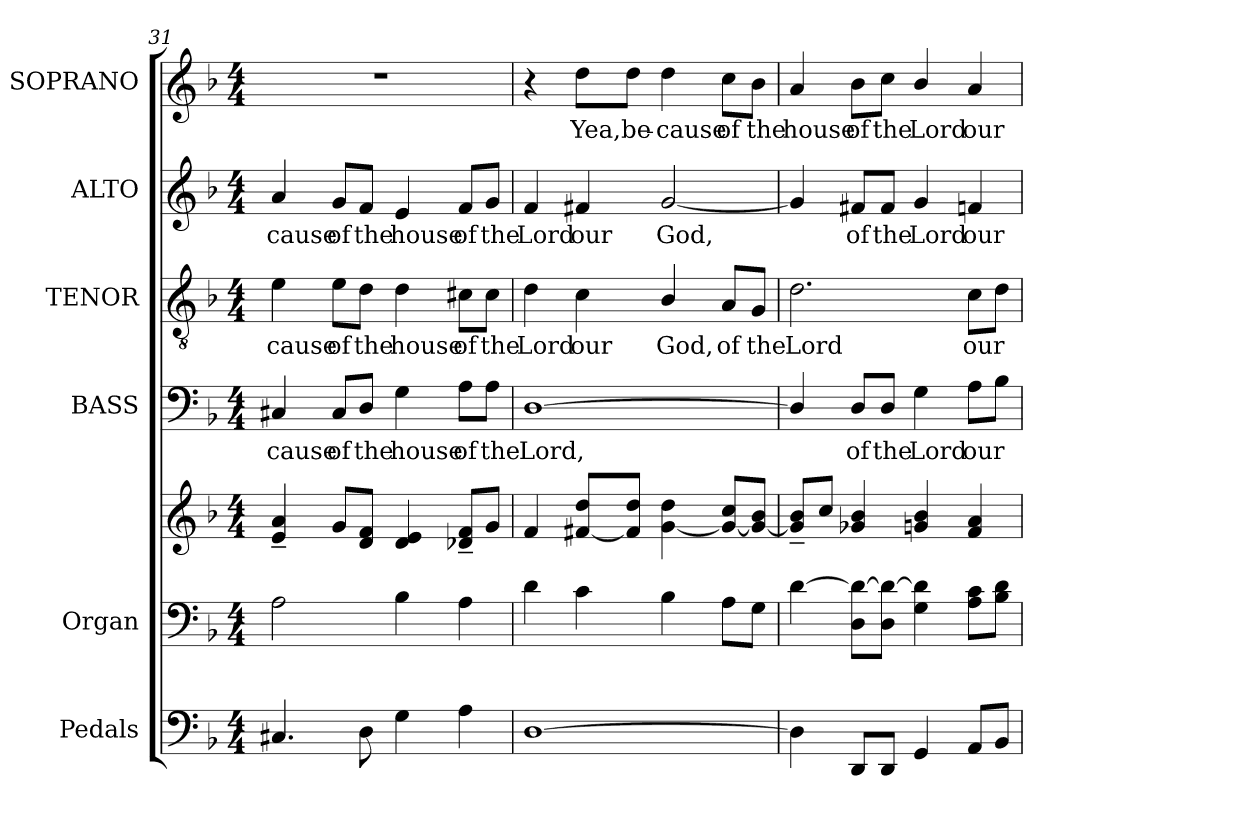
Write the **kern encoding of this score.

**kern	**kern	**kern	**kern	**text	**kern	**text	**kern	**text	**kern	**text
*part6	*part5	*part5	*part4	*part4	*part3	*part3	*part2	*part2	*part1	*part1
*staff7	*staff6	*staff5	*staff4	*staff4	*staff3	*staff3	*staff2	*staff2	*staff1	*staff1
*I"Pedals	*I"Organ	*	*I"BASS	*	*I"TENOR	*	*I"ALTO	*	*I"SOPRANO	*
*I'Ped.	*I'Org.	*	*I'B.	*	*I'T.	*	*I'A.	*	*I'S.	*
*clefF4	*clefF4	*clefG2	*clefF4	*	*clefGv2	*	*clefG2	*	*clefG2	*
*	*	*	*	*	*ITrd7c12	*	*	*	*	*
*k[b-]	*k[b-]	*k[b-]	*k[b-]	*	*k[b-]	*	*k[b-]	*	*k[b-]	*
*F:	*F:	*F:	*F:	*	*F:	*	*F:	*	*F:	*
*M4/4	*M4/4	*M4/4	*M4/4	*	*M4/4	*	*M4/4	*	*M4/4	*
=31	=31	=31	=31	=31	=31	=31	=31	=31	=31	=31
!	!	!	!	!LO:LY:b:color=#000000	!	!	!	!	!	!
!	!	!	!	!	!	!LO:LY:b:color=#000000	!	!	!	!
!	!	!	!	!	!	!	!	!LO:LY:b:color=#000000	!	!
4.C#Xi/	2Ai\	4ei/~ 4ai~	4C#Xi/	-cause	4Ei\	-cause	4ai/	-cause	1r	.
!	!	!	!	!LO:LY:b:color=#000000	!	!	!	!	!	!
!	!	!	!	!	!	!LO:LY:b:color=#000000	!	!	!	!
!	!	!	!	!	!	!	!	!LO:LY:b:color=#000000	!	!
.	.	8gi/L	8C#i/L	of	8Ei\L	of	8gi/L	of	.	.
!	!	!	!	!LO:LY:b:color=#000000	!	!	!	!	!	!
!	!	!	!	!	!	!LO:LY:b:color=#000000	!	!	!	!
!	!	!	!	!	!	!	!	!LO:LY:b:color=#000000	!	!
8Di\	.	8di/ 8fiJ	8Di/J	the	8Di\J	the	8fi/J	the	.	.
!	!	!	!	!LO:LY:b:color=#000000	!	!	!	!	!	!
!	!	!	!	!	!	!LO:LY:b:color=#000000	!	!	!	!
!	!	!	!	!	!	!	!	!LO:LY:b:color=#000000	!	!
4Gi\	4B-i\	4di/ 4ei	4Gi\	house	4Di\	house	4ei/	house	.	.
!	!	!	!	!LO:LY:b:color=#000000	!	!	!	!	!	!
!	!	!	!	!	!	!LO:LY:b:color=#000000	!	!	!	!
!	!	!	!	!	!	!	!	!LO:LY:b:color=#000000	!	!
4Ai\	4Ai\	8d-Xi/~ 8fi~L	8Ai\L	of	8C#Xi\L	of	8fi/L	of	.	.
!	!	!	!	!LO:LY:b:color=#000000	!	!	!	!	!	!
!	!	!	!	!	!	!LO:LY:b:color=#000000	!	!	!	!
!	!	!	!	!	!	!	!	!LO:LY:b:color=#000000	!	!
.	.	8gi/J	8Ai\J	the	8C#i\J	the	8gi/J	the	.	.
!!LO:PB:g=z
=32	=32	=32	=32	=32	=32	=32	=32	=32	=32	=32
!	!	!	!	!LO:LY:b:color=#000000	!	!	!	!	!	!
!	!	!	!	!	!	!LO:LY:b:color=#000000	!	!	!	!
!	!	!	!	!	!	!	!	!LO:LY:b:color=#000000	!	!
[1Di	4di\	4fi/	[1Di	Lord,	4Di\	Lord	4fi/	Lord	4r	.
!	!	!	!	!	!	!LO:LY:b:color=#000000	!	!	!	!
!	!	!	!	!	!	!	!	!LO:LY:b:color=#000000	!	!
!	!	!	!	!	!	!	!	!	!	!LO:LY:b:color=#000000
.	4ci\	[8f#Xi/ 8ddiL	.	.	4Ci\	our	4f#Xi/	our	8ddi\L	Yea,
!	!	!	!	!	!	!	!	!	!	!LO:LY:b:color=#000000
.	.	8f#i/] 8ddiJ	.	.	.	.	.	.	8ddi\J	be-
!	!	!	!	!	!	!LO:LY:b:color=#000000	!	!	!	!
!	!	!	!	!	!	!	!	!LO:LY:b:color=#000000	!	!
!	!	!	!	!	!	!	!	!	!	!LO:LY:b:color=#000000
.	4B-i\	[4gi\ 4ddi	.	.	4BB-i/	God,	[2gi/	God,	4ddi\	-cause
!	!	!	!	!	!	!LO:LY:b:color=#000000	!	!	!	!
!	!	!	!	!	!	!	!	!	!	!LO:LY:b:color=#000000
.	8Ai\L	8gi/_ 8cciL	.	.	8AAi/L	of	.	.	8cci\L	of
!	!	!	!	!	!	!LO:LY:b:color=#000000	!	!	!	!
!	!	!	!	!	!	!	!	!	!	!LO:LY:b:color=#000000
.	8Gi\J	8gi/_ 8b-iJ	.	.	8GGi/J	the	.	.	8b-i\J	the
=33	=33	=33	=33	=33	=33	=33	=33	=33	=33	=33
!	!	!	!	!	!	!LO:LY:b:color=#000000	!	!	!	!
!	!	!	!	!	!	!	!	!	!	!LO:LY:b:color=#000000
4Di\]	[4di\	8gi/]~ 8b-i~L	4Di/]	.	2.Di\	Lord	4gi/]	.	4ai/	house
.	.	8cci/J	.	.	.	.	.	.	.	.
!	!	!	!	!LO:LY:b:color=#000000	!	!	!	!	!	!
!	!	!	!	!	!	!	!	!LO:LY:b:color=#000000	!	!
!	!	!	!	!	!	!	!	!	!	!LO:LY:b:color=#000000
8DDi/L	8Di\ 8di_L	4g-Xi/ 4b-i	8Di/L	of	.	.	8f#Xi/L	of	8b-i\L	of
!	!	!	!	!LO:LY:b:color=#000000	!	!	!	!	!	!
!	!	!	!	!	!	!	!	!LO:LY:b:color=#000000	!	!
!	!	!	!	!	!	!	!	!	!	!LO:LY:b:color=#000000
8DDi/J	8Di\ 8di_J	.	8Di/J	the	.	.	8f#i/J	the	8cci\J	the
!	!	!	!	!LO:LY:b:color=#000000	!	!	!	!	!	!
!	!	!	!	!	!	!	!	!LO:LY:b:color=#000000	!	!
!	!	!	!	!	!	!	!	!	!	!LO:LY:b:color=#000000
4GGi/	4Gi\ 4di]	4gni/ 4b-i	4Gi\	Lord	.	.	4gi/	Lord	4b-i/	Lord
!	!	!	!	!LO:LY:b:color=#000000	!	!	!	!	!	!
!	!	!	!	!	!	!LO:LY:b:color=#000000	!	!	!	!
!	!	!	!	!	!	!	!	!LO:LY:b:color=#000000	!	!
!	!	!	!	!	!	!	!	!	!	!LO:LY:b:color=#000000
8AAi/L	8Ai\ 8ciL	4fi/ 4ai	8Ai\L	our	8Ci\L	our	4fni/	our	4ai/	our
8BB-i/J	8B-i\ 8diJ	.	8B-i\J	.	8Di\J	.	.	.	.	.
=	=	=	=	=	=	=	=	=	=	=
*-	*-	*-	*-	*-	*-	*-	*-	*-	*-	*-
